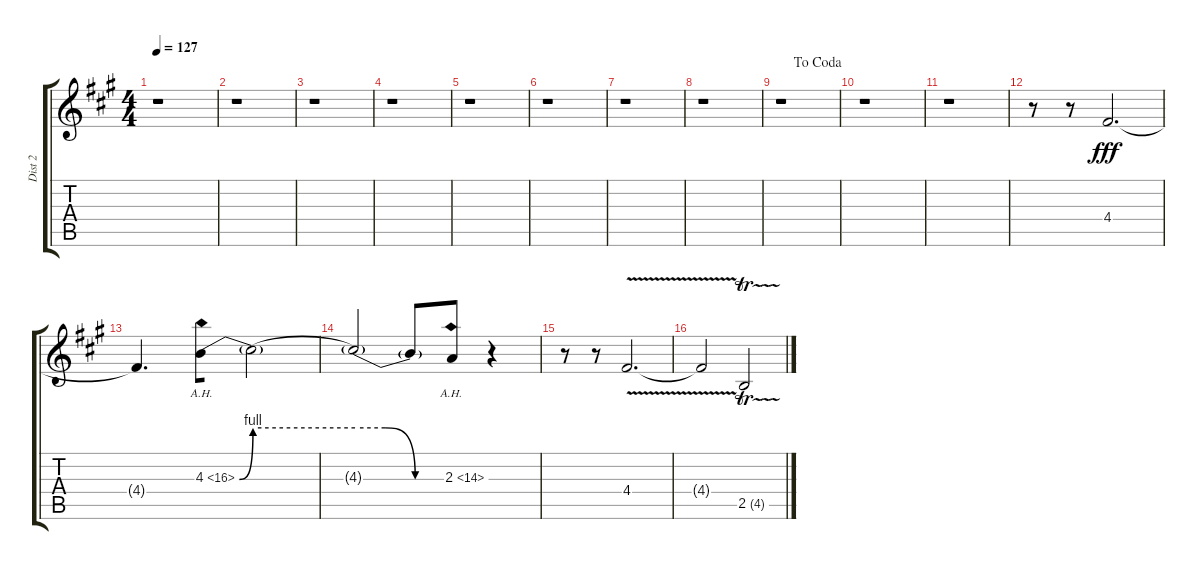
\track ("Dist 2" "Dist 2") {instrument distortionguitar}
\staff {score tabs}
\tuning (E4 B3 G3 D3 A2 E2) {hide}
\ts (4 4)
\tempo 127
\clef g2
\ks a
r.1{dy fff} |
r.1 |
r.1 |
r.1 |
r.1 |
r.1 |
r.1 |
r.1 |
\jump dacoda
r.1 |
r.1 |
r.1 |
r.8 r.8{beam merge} 4.4.2{d} |
4.4{t}.4{d} 4.3{be (bend 0 0 60 4) ah 12}.8{beam merge} 4.3{be (hold 0 4 60 4) t}.2 |
4.3{be (custom 0 4 20 4 40 0 60 0) t}.2{beam merge} 4.3{t}.8{beam merge} 2.3{ah 12}.8 r.4 |
r.8{beam merge} r.8{beam merge} 4.4{v}.2{d} |
4.4{v t}.2{beam merge} 2.5{tr (4 32)}.2
